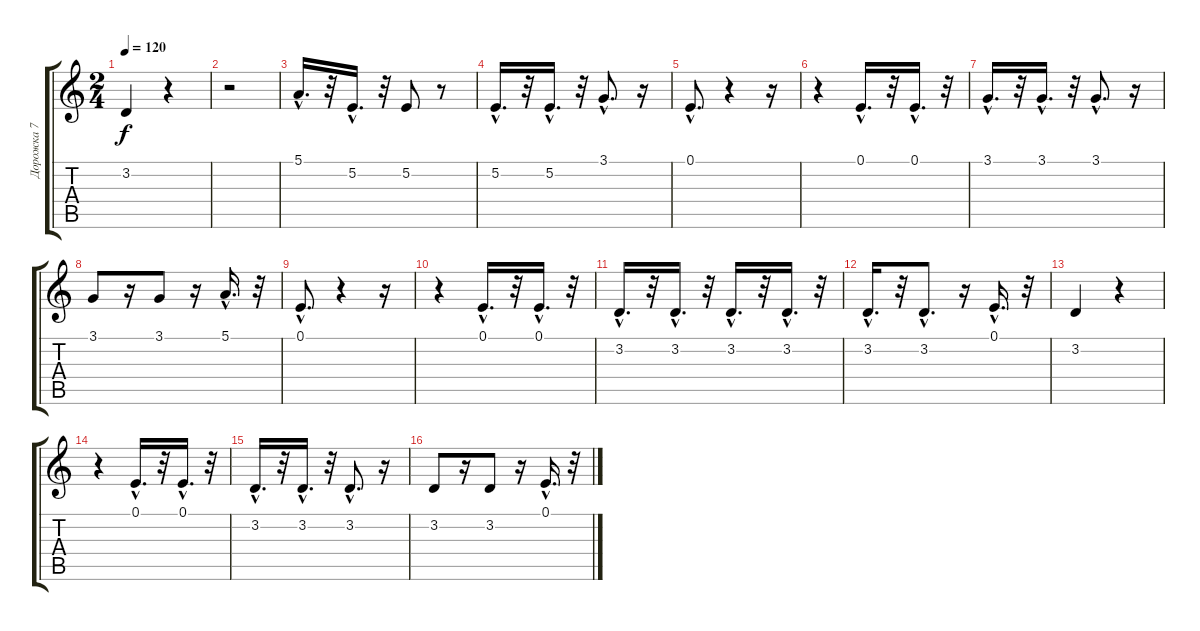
\track ("Дорожка 7" "Дорожка 7") {instrument pad4choir}
\staff {score tabs}
\tuning (E4 B3 G3 D3 A2 D2) {hide}
\ts (2 4)
\tempo 120
\clef g2
\ks c
3.2.4{dy f} r.4 |
r.2 |
5.1{hac}.16{d} r.32 5.2{hac}.16{d} r.32 5.2.8 r.8 |
5.2{hac}.16{d} r.32 5.2{hac}.16{d} r.32 3.1{hac}.8{d} r.16 |
0.1{hac}.8{d} r.4 r.16 |
r.4 0.1{hac}.16{d} r.32 0.1{hac}.16{d} r.32 |
3.1{hac}.16{d} r.32 3.1{hac}.16{d} r.32 3.1{hac}.8{d} r.16 |
3.1.8 r.16 3.1.8 r.16 5.1{hac}.16{d} r.32 |
0.1{hac}.8{d} r.4 r.16 |
r.4 0.1{hac}.16{d} r.32 0.1{hac}.16{d} r.32 |
3.2{hac}.16{d} r.32 3.2{hac}.16{d} r.32 3.2{hac}.16{d} r.32 3.2{hac}.16{d} r.32 |
3.2{hac}.16{d} r.32 3.2{hac}.8{d} r.16 0.1{hac}.16{d} r.32 |
3.2.4 r.4 |
r.4 0.1{hac}.16{d} r.32 0.1{hac}.16{d} r.32 |
3.2{hac}.16{d} r.32 3.2{hac}.16{d} r.32 3.2{hac}.8{d} r.16 |
3.2.8 r.16 3.2.8 r.16 0.1{hac}.16{d} r.32
